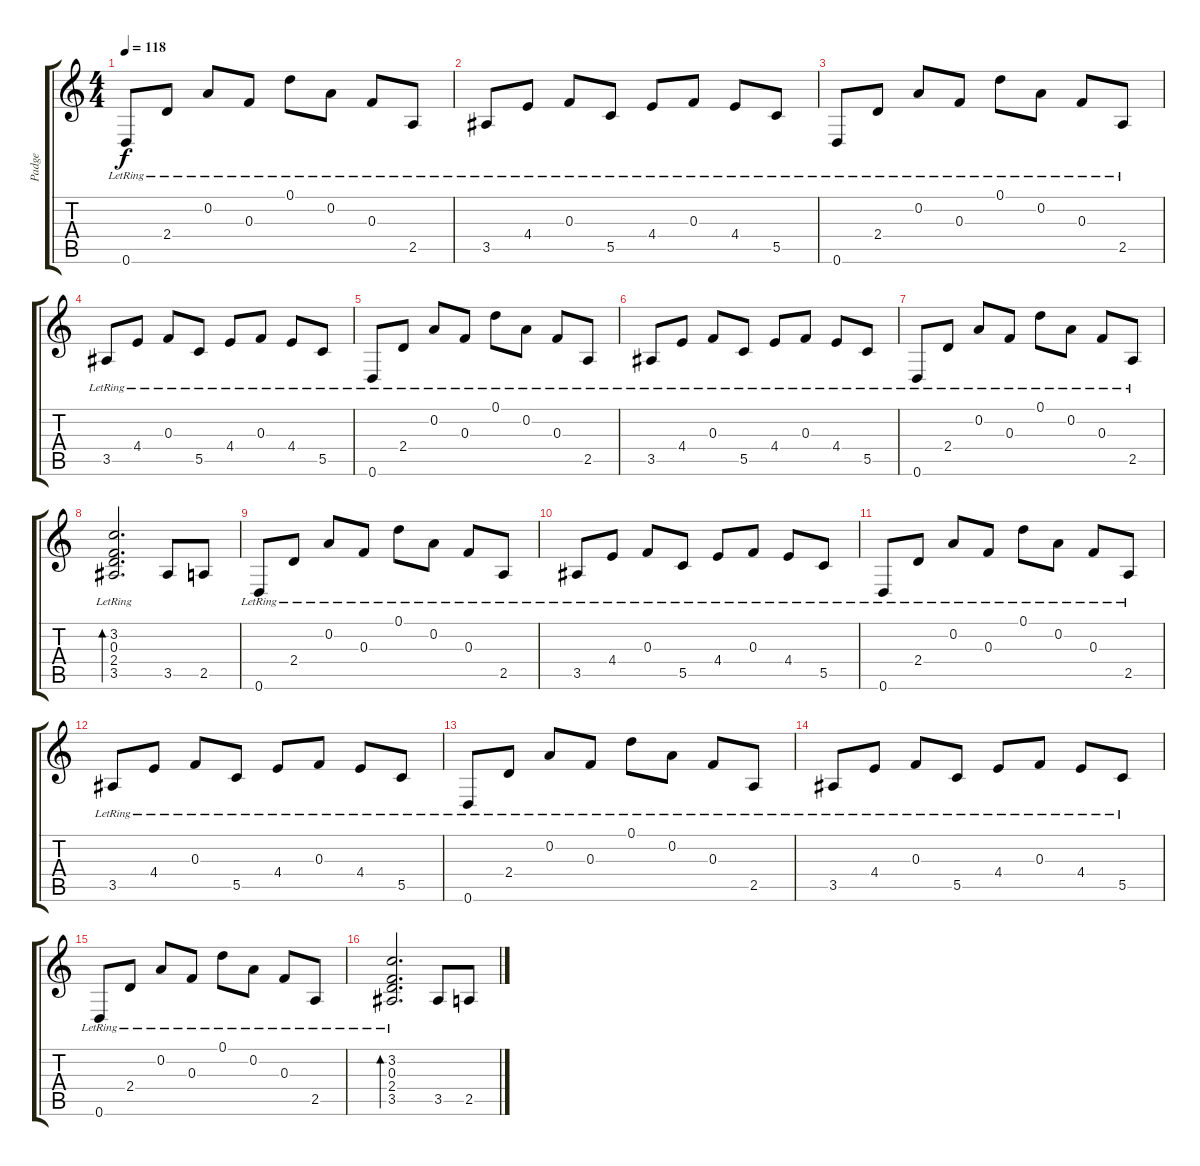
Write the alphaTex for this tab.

\track ("Padge" "Padge") {instrument acousticguitarsteel}
\staff {score tabs}
\tuning (D4 A3 F3 C3 G2 D2) {hide}
\ts (4 4)
\tempo 118
\clef g2
\ks c
0.6{lr}.8{dy f} 2.4{lr}.8 0.2{lr}.8 0.3{lr}.8 0.1{lr}.8 0.2{lr}.8 0.3{lr}.8 2.5{lr}.8 |
3.5{lr}.8 4.4{lr}.8 0.3{lr}.8 5.5{lr}.8 4.4{lr}.8 0.3{lr}.8 4.4{lr}.8 5.5{lr}.8 |
0.6{lr}.8 2.4{lr}.8 0.2{lr}.8 0.3{lr}.8 0.1{lr}.8 0.2{lr}.8 0.3{lr}.8 2.5{lr}.8 |
3.5{lr}.8 4.4{lr}.8 0.3{lr}.8 5.5{lr}.8 4.4{lr}.8 0.3{lr}.8 4.4{lr}.8 5.5{lr}.8 |
0.6{lr}.8 2.4{lr}.8 0.2{lr}.8 0.3{lr}.8 0.1{lr}.8 0.2{lr}.8 0.3{lr}.8 2.5{lr}.8 |
3.5{lr}.8 4.4{lr}.8 0.3{lr}.8 5.5{lr}.8 4.4{lr}.8 0.3{lr}.8 4.4{lr}.8 5.5{lr}.8 |
0.6{lr}.8 2.4{lr}.8 0.2{lr}.8 0.3{lr}.8 0.1{lr}.8 0.2{lr}.8 0.3{lr}.8 2.5{lr}.8 |
(3.2{lr} 0.3{lr} 2.4{lr} 3.5{lr}).2{d bd 120} 3.5.8 2.5.8 |
0.6{lr}.8 2.4{lr}.8 0.2{lr}.8 0.3{lr}.8 0.1{lr}.8 0.2{lr}.8 0.3{lr}.8 2.5{lr}.8 |
3.5{lr}.8 4.4{lr}.8 0.3{lr}.8 5.5{lr}.8 4.4{lr}.8 0.3{lr}.8 4.4{lr}.8 5.5{lr}.8 |
0.6{lr}.8 2.4{lr}.8 0.2{lr}.8 0.3{lr}.8 0.1{lr}.8 0.2{lr}.8 0.3{lr}.8 2.5{lr}.8 |
3.5{lr}.8 4.4{lr}.8 0.3{lr}.8 5.5{lr}.8 4.4{lr}.8 0.3{lr}.8 4.4{lr}.8 5.5{lr}.8 |
0.6{lr}.8 2.4{lr}.8 0.2{lr}.8 0.3{lr}.8 0.1{lr}.8 0.2{lr}.8 0.3{lr}.8 2.5{lr}.8 |
3.5{lr}.8 4.4{lr}.8 0.3{lr}.8 5.5{lr}.8 4.4{lr}.8 0.3{lr}.8 4.4{lr}.8 5.5{lr}.8 |
0.6{lr}.8 2.4{lr}.8 0.2{lr}.8 0.3{lr}.8 0.1{lr}.8 0.2{lr}.8 0.3{lr}.8 2.5{lr}.8 |
(3.2{lr} 0.3{lr} 2.4{lr} 3.5{lr}).2{d bd 120} 3.5.8 2.5.8
